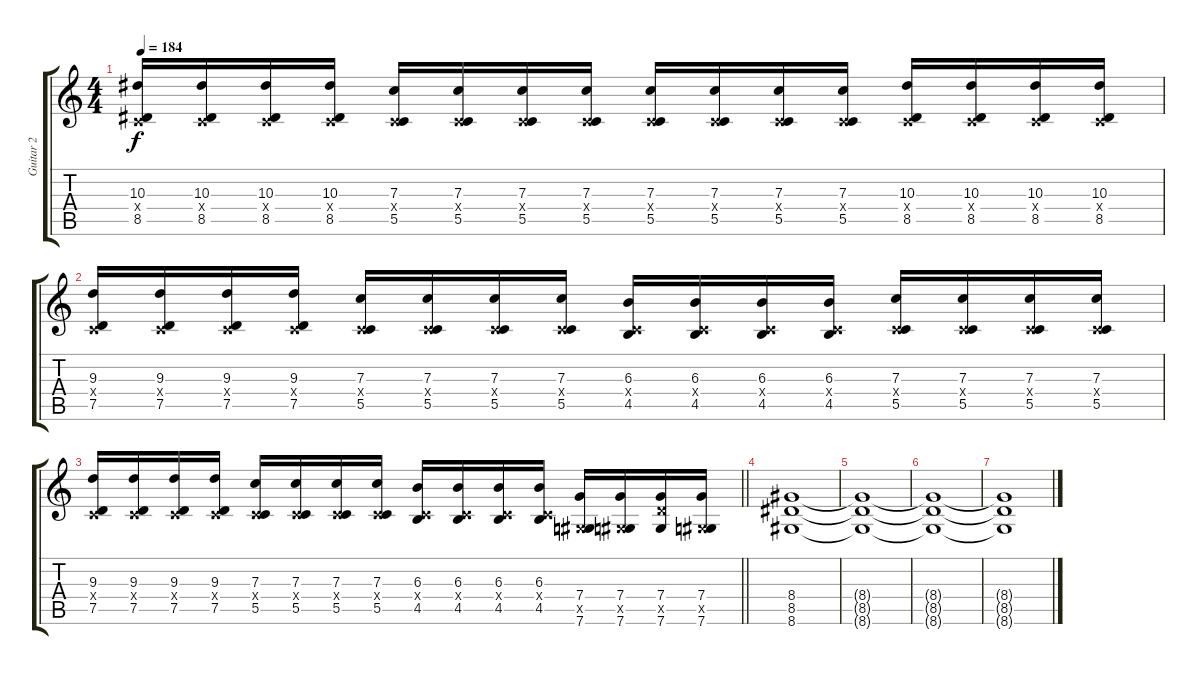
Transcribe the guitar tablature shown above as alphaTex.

\track ("Guitar 2" "Guitar 2") {instrument distortionguitar}
\staff {score tabs}
\tuning (D4 A3 F3 C3 G2 C2) {hide}
\ts (4 4)
\tempo 184
\clef g2
\ks c
(10.3 0.4{x} 8.5).16{dy f} (10.3 0.4{x} 8.5).16 (10.3 0.4{x} 8.5).16 (10.3 0.4{x} 8.5).16 (7.3 0.4{x} 5.5).16 (7.3 0.4{x} 5.5).16 (7.3 0.4{x} 5.5).16 (7.3 0.4{x} 5.5).16 (7.3 0.4{x} 5.5).16 (7.3 0.4{x} 5.5).16 (7.3 0.4{x} 5.5).16 (7.3 0.4{x} 5.5).16 (10.3 0.4{x} 8.5).16 (10.3 0.4{x} 8.5).16 (10.3 0.4{x} 8.5).16 (10.3 0.4{x} 8.5).16 |
(9.3 0.4{x} 7.5).16 (9.3 0.4{x} 7.5).16 (9.3 0.4{x} 7.5).16 (9.3 0.4{x} 7.5).16 (7.3 0.4{x} 5.5).16 (7.3 0.4{x} 5.5).16 (7.3 0.4{x} 5.5).16 (7.3 0.4{x} 5.5).16 (6.3 0.4{x} 4.5).16 (6.3 0.4{x} 4.5).16 (6.3 0.4{x} 4.5).16 (6.3 0.4{x} 4.5).16 (7.3 0.4{x} 5.5).16 (7.3 0.4{x} 5.5).16 (7.3 0.4{x} 5.5).16 (7.3 0.4{x} 5.5).16 |
\barLineRight lightlight
(9.3 0.4{x} 7.5).16 (9.3 0.4{x} 7.5).16 (9.3 0.4{x} 7.5).16 (9.3 0.4{x} 7.5).16 (7.3 0.4{x} 5.5).16 (7.3 0.4{x} 5.5).16 (7.3 0.4{x} 5.5).16 (7.3 0.4{x} 5.5).16 (6.3 0.4{x} 4.5).16 (6.3 0.4{x} 4.5).16 (6.3 0.4{x} 4.5).16 (6.3 0.4{x} 4.5).16 (7.4 1.5{x} 7.6).16 (7.4 1.5{x} 7.6).16 (7.4 7.5{x} 7.6).16 (7.4 1.5{x} 7.6).16 |
(8.4 8.5 8.6).1 |
(8.4{t} 8.5{t} 8.6{t}).1 |
(8.4{t} 8.5{t} 8.6{t}).1 |
(8.4{t} 8.5{t} 8.6{t}).1{volume 0}
